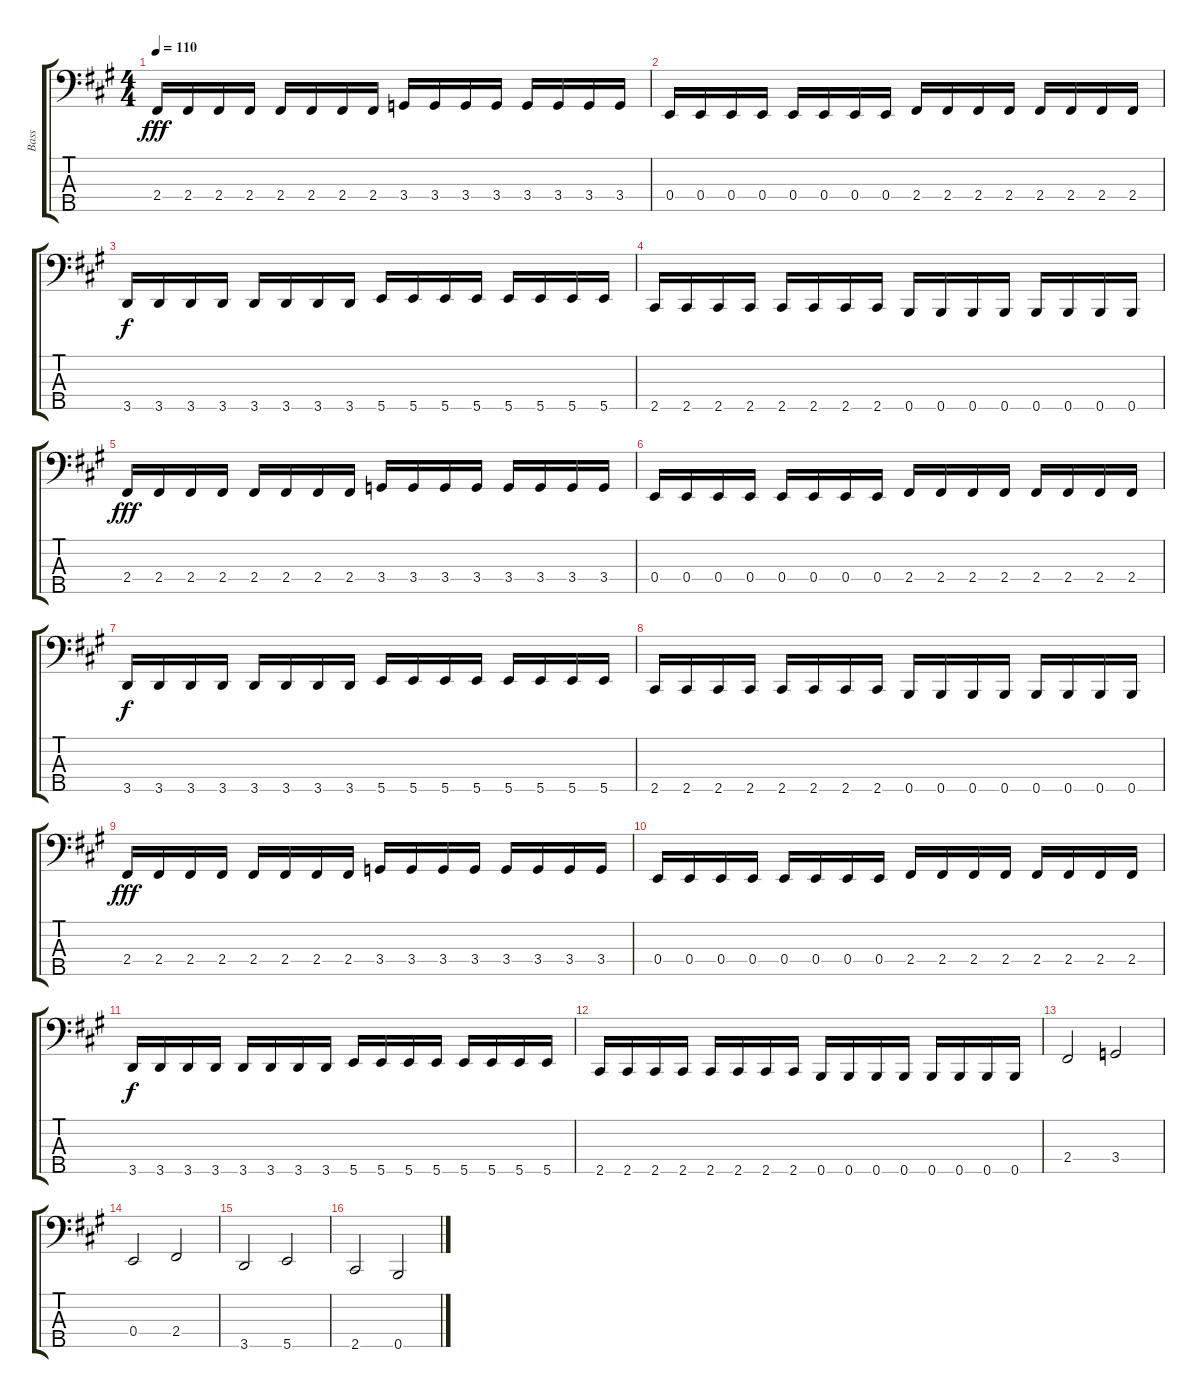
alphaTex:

\track ("Bass" "Bass") {instrument electricbassfinger}
\staff {score tabs}
\tuning (G2 D2 A1 E1 B0) {hide}
\ts (4 4)
\tempo 110
\clef f4
\ks a
2.4.16{dy fff} 2.4.16 2.4.16 2.4.16 2.4.16 2.4.16 2.4.16 2.4.16 3.4.16 3.4.16 3.4.16 3.4.16 3.4.16 3.4.16 3.4.16 3.4.16 |
0.4.16 0.4.16 0.4.16 0.4.16 0.4.16 0.4.16 0.4.16 0.4.16 2.4.16 2.4.16 2.4.16 2.4.16 2.4.16 2.4.16 2.4.16 2.4.16 |
3.5.16{dy f} 3.5.16 3.5.16 3.5.16 3.5.16 3.5.16 3.5.16 3.5.16 5.5.16 5.5.16 5.5.16 5.5.16 5.5.16 5.5.16 5.5.16 5.5.16 |
2.5.16 2.5.16 2.5.16 2.5.16 2.5.16 2.5.16 2.5.16 2.5.16 0.5.16 0.5.16 0.5.16 0.5.16 0.5.16 0.5.16 0.5.16 0.5.16 |
2.4.16{dy fff} 2.4.16 2.4.16 2.4.16 2.4.16 2.4.16 2.4.16 2.4.16 3.4.16 3.4.16 3.4.16 3.4.16 3.4.16 3.4.16 3.4.16 3.4.16 |
0.4.16 0.4.16 0.4.16 0.4.16 0.4.16 0.4.16 0.4.16 0.4.16 2.4.16 2.4.16 2.4.16 2.4.16 2.4.16 2.4.16 2.4.16 2.4.16 |
3.5.16{dy f} 3.5.16 3.5.16 3.5.16 3.5.16 3.5.16 3.5.16 3.5.16 5.5.16 5.5.16 5.5.16 5.5.16 5.5.16 5.5.16 5.5.16 5.5.16 |
2.5.16 2.5.16 2.5.16 2.5.16 2.5.16 2.5.16 2.5.16 2.5.16 0.5.16 0.5.16 0.5.16 0.5.16 0.5.16 0.5.16 0.5.16 0.5.16 |
2.4.16{dy fff} 2.4.16 2.4.16 2.4.16 2.4.16 2.4.16 2.4.16 2.4.16 3.4.16 3.4.16 3.4.16 3.4.16 3.4.16 3.4.16 3.4.16 3.4.16 |
0.4.16 0.4.16 0.4.16 0.4.16 0.4.16 0.4.16 0.4.16 0.4.16 2.4.16 2.4.16 2.4.16 2.4.16 2.4.16 2.4.16 2.4.16 2.4.16 |
3.5.16{dy f} 3.5.16 3.5.16 3.5.16 3.5.16 3.5.16 3.5.16 3.5.16 5.5.16 5.5.16 5.5.16 5.5.16 5.5.16 5.5.16 5.5.16 5.5.16 |
2.5.16 2.5.16 2.5.16 2.5.16 2.5.16 2.5.16 2.5.16 2.5.16 0.5.16 0.5.16 0.5.16 0.5.16 0.5.16 0.5.16 0.5.16 0.5.16 |
2.4.2 3.4.2 |
0.4.2 2.4.2 |
3.5.2 5.5.2 |
2.5.2 0.5.2
